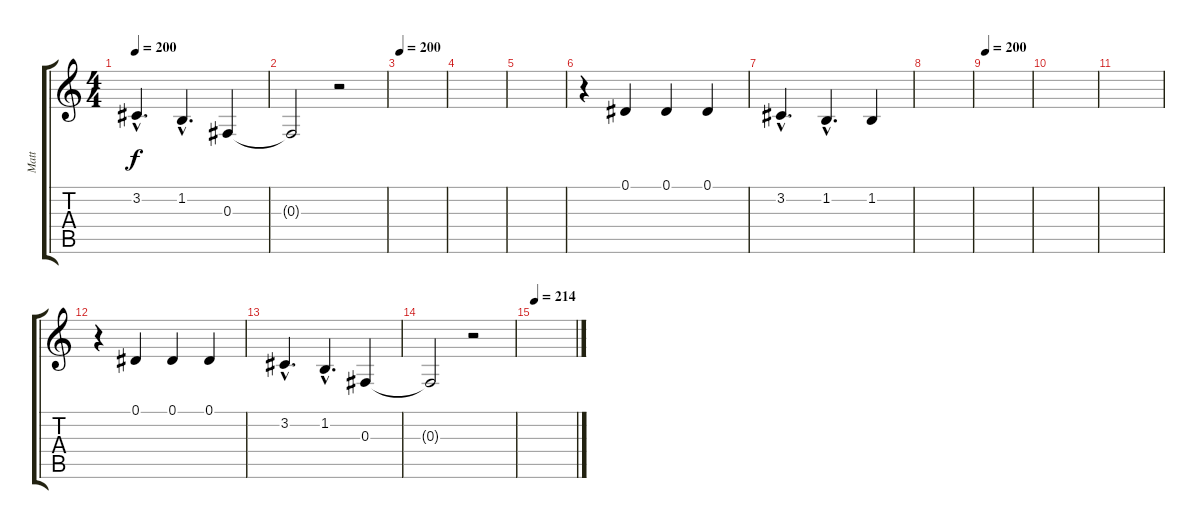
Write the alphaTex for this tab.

\track ("Matt" "Matt") {instrument lead1square}
\staff {score tabs}
\tuning (Eb4 Bb3 Gb3 Db3 Ab2 Eb2) {hide}
\ts (4 4)
\tempo 200
\clef g2
\ks c
3.2{hac}.4{d dy f} 1.2{hac}.4{d} 0.3.4 |
0.3{t}.2 r.2 |
\tempo 200
|
|
|
r.4 0.1.4 0.1.4 0.1.4 |
3.2{hac}.4{d} 1.2{hac}.4{d} 1.2.4 |
|
\tempo 200
|
|
|
r.4 0.1.4 0.1.4 0.1.4 |
3.2{hac}.4{d} 1.2{hac}.4{d} 0.3.4 |
0.3{t}.2 r.2 |
\tempo 214
